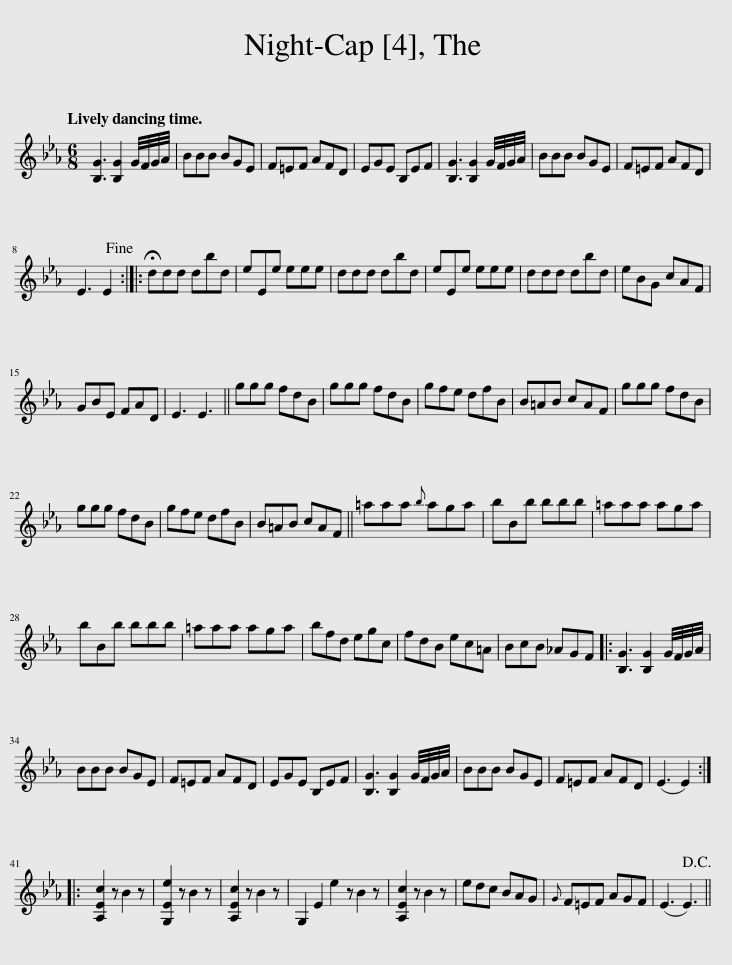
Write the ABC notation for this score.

X:1
L:1/8
Q:1/4=120
M:6/8
I:linebreak $
K:Eb
V:1 treble
V:1
 [B,G]3 [B,G]2 G/4F/4G/4A/4 | BBB BGE | F=EF AFD | EGE B,EF | [B,G]3 [B,G]2 G/4F/4G/4A/4 | %5
 BBB BGE | F=EF AFD |$ E3 E2!fine! :: !fermata!ddd dbd | eEe eee | %10
 ddd dbd | eEe eee | ddd dbd | eBG cAF |$ GBE FAD | %15
 E3 E3 || ggg fdB | ggg fdB | gfe dfB | B=AB cAF | %20
 ggg fdB |$ ggg fdB | gfe dfB | B=AB cAF || =aaa{b} aga | %25
 bBb bbb | =aaa aga |$ bBb bbb | =aaa aga | bfd egc | %30
 fdB ec=A | BcB _AGF |: [B,G]3 [B,G]2 G/4F/4G/4A/4 |$ BBB BGE | F=EF AFD | %35
 EGE B,EF | [B,G]3 [B,G]2 G/4F/4G/4A/4 | BBB BGE | F=EF AFD | (E3 E2) ::$ %40
 [A,Ec]2 z B2 z | [G,Ee]2 z B2 z | [A,Ec]2 z B2 z | G,2 E2 e2 z B2 z | [A,Ec]2 z B2 z | %45
 edc BAG |{G} F=EF AGF | (E3 E3)!D.C.! || %48
